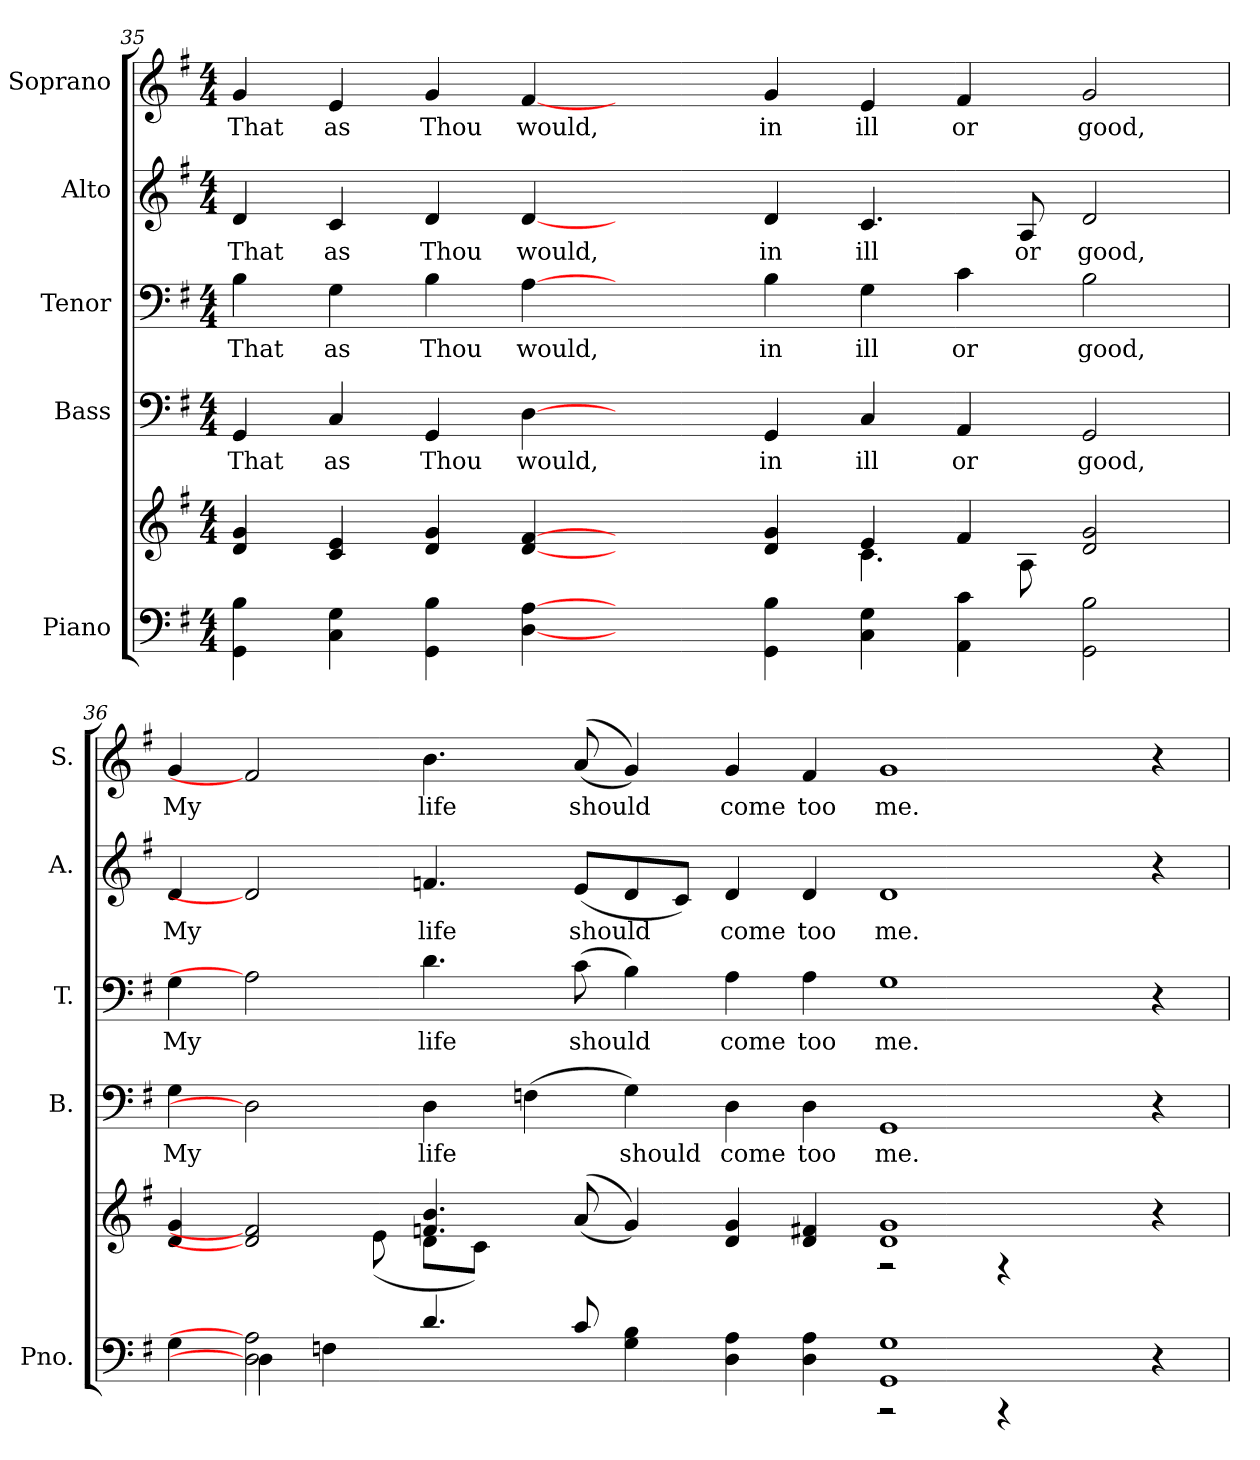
**kern	**kern	**kern	**text	**kern	**text	**kern	**text	**kern	**text
*part5	*part5	*part4	*part4	*part3	*part3	*part2	*part2	*part1	*part1
*staff6	*staff5	*staff4	*staff4	*staff3	*staff3	*staff2	*staff2	*staff1	*staff1
*I"Piano	*	*I"Bass	*	*I"Tenor	*	*I"Alto	*	*I"Soprano	*
*I'Pno.	*	*I'B.	*	*I'T.	*	*I'A.	*	*I'S.	*
!!LO:PB:g=z
*clefF4	*clefG2	*clefF4	*	*clefF4	*	*clefG2	*	*clefG2	*
*k[f#]	*k[f#]	*k[f#]	*	*k[f#]	*	*k[f#]	*	*k[f#]	*
*G:	*G:	*G:	*	*G:	*	*G:	*	*G:	*
*M4/4	*M4/4	*M4/4	*	*M4/4	*	*M4/4	*	*M4/4	*
=35	=35	=35	=35	=35	=35	=35	=35	=35	=35
*	*^	*	*	*	*	*	*	*	*
!	!	!	!	!LO:LY:b:color=#000000	!	!	!	!	!	!
!	!	!	!	!	!	!LO:LY:b:color=#000000	!	!	!	!
!	!	!	!	!	!	!	!	!LO:LY:b:color=#000000	!	!
!	!	!	!	!	!	!	!	!	!	!LO:LY:b:color=#000000
4GGi\ 4Bi	4di/ 4gi	1ryy	4GGi/	That	4Bi\	That	4di/	That	4gi/	That
!	!	!	!	!LO:LY:b:color=#000000	!	!	!	!	!	!
!	!	!	!	!	!	!LO:LY:b:color=#000000	!	!	!	!
!	!	!	!	!	!	!	!	!LO:LY:b:color=#000000	!	!
!	!	!	!	!	!	!	!	!	!	!LO:LY:b:color=#000000
4Ci\ 4Gi	4ci/ 4ei	.	4Ci/	as	4Gi\	as	4ci/	as	4ei/	as
!	!	!	!	!LO:LY:b:color=#000000	!	!	!	!	!	!
!	!	!	!	!	!	!LO:LY:b:color=#000000	!	!	!	!
!	!	!	!	!	!	!	!	!LO:LY:b:color=#000000	!	!
!	!	!	!	!	!	!	!	!	!	!LO:LY:b:color=#000000
4GGi\ 4Bi	4di/ 4gi	.	4GGi/	Thou	4Bi\	Thou	4di/	Thou	4gi/	Thou
!	!	!	!	!LO:LY:b:color=#000000	!	!	!	!	!	!
!	!	!	!	!	!	!LO:LY:b:color=#000000	!	!	!	!
!	!	!	!	!	!	!	!	!LO:LY:b:color=#000000	!	!
!	!	!	!	!	!	!	!	!	!	!LO:LY:b:color=#000000
[4Di\ [4Ai	[4di/ [4f#i	.	[4Di\	would,	[4Ai\	would,	[4di/	would,	[4f#i/	would,
2ryy	2ryy	2ryy	2ryy	.	2ryy	.	2ryy	.	2ryy	.
!	!	!	!	!LO:LY:b:color=#000000	!	!	!	!	!	!
!	!	!	!	!	!	!LO:LY:b:color=#000000	!	!	!	!
!	!	!	!	!	!	!	!	!LO:LY:b:color=#000000	!	!
!	!	!	!	!	!	!	!	!	!	!LO:LY:b:color=#000000
4GGi\ 4Bi	4di/ 4gi	4ryy	4GGi/	in	4Bi\	in	4di/	in	4gi/	in
!	!	!	!	!LO:LY:b:color=#000000	!	!	!	!	!	!
!	!	!	!	!	!	!LO:LY:b:color=#000000	!	!	!	!
!	!	!	!	!	!	!	!	!LO:LY:b:color=#000000	!	!
!	!	!	!	!	!	!	!	!	!	!LO:LY:b:color=#000000
4Ci\ 4Gi	4ei/	4.ci\	4Ci/	ill	4Gi\	ill	4.ci/	ill	4ei/	ill
!	!	!	!	!LO:LY:b:color=#000000	!	!	!	!	!	!
!	!	!	!	!	!	!LO:LY:b:color=#000000	!	!	!	!
!	!	!	!	!	!	!	!	!	!	!LO:LY:b:color=#000000
4AAi\ 4ci	4f#i/	.	4AAi/	or	4ci\	or	.	.	4f#i/	or
!	!	!	!	!	!	!	!	!LO:LY:b:color=#000000	!	!
.	.	8Ai\	.	.	.	.	8Ai/	or	.	.
!	!	!	!	!LO:LY:b:color=#000000	!	!	!	!	!	!
!	!	!	!	!	!	!LO:LY:b:color=#000000	!	!	!	!
!	!	!	!	!	!	!	!	!LO:LY:b:color=#000000	!	!
!	!	!	!	!	!	!	!	!	!	!LO:LY:b:color=#000000
2GGi\ 2Bi	2di/ 2gi	2ryy	2GGi/	good,	2Bi\	good,	2di/	good,	2gi/	good,
!!LO:PB:g=z
=36	=36	=36	=36	=36	=36	=36	=36	=36	=36	=36
*^	*	*	*	*	*	*	*	*	*	*
!	!	!	!	!	!LO:LY:b:color=#000000	!	!	!	!	!	!
!	!	!	!	!	!	!	!LO:LY:b:color=#000000	!	!	!	!
!	!	!	!	!	!	!	!	!	!LO:LY:b:color=#000000	!	!
!	!	!	!	!	!	!	!	!	!	!	!LO:LY:b:color=#000000
4Gi\	4ryy	4di/ 4gi	2ryy	4Gi\	My	4Gi\	My	4di/	My	4gi/	My
2Di\] 2Ai]	4Di\	2di/] 2f#i]	.	2Di\]	.	2Ai\]	.	2di/]	.	2f#i/]	.
.	4Fni\	.	8ryy	.	.	.	.	.	.	.	.
.	.	.	(8ei\	.	.	.	.	.	.	.	.
!	!	!	!	!	!LO:LY:b:color=#000000	!	!	!	!	!	!
!	!	!	!	!	!	!	!LO:LY:b:color=#000000	!	!	!	!
!	!	!	!	!	!	!	!	!	!LO:LY:b:color=#000000	!	!
!	!	!	!	!	!	!	!	!	!	!	!LO:LY:b:color=#000000
4.di/	4ryy	4.fni/ 4.bi	8di\L	4Di\	life	4.di\	life	4.fni/	life	4.bi\	life
.	.	.	8ci\J)	.	.	.	.	.	.	.	.
.	1ryy	.	1ryy	(4Fni\	.	.	.	.	.	.	.
!	!	!	!	!	!	!	!LO:LY:b:color=#000000	!	!	!	!
!	!	!	!	!	!	!	!	!	!LO:LY:b:color=#000000	!	!
!	!	!	!	!	!	!	!	!	!	!	!LO:LY:b:color=#000000
8ci/	.	((8ai/	.	.	.	(8ci\	should	(8ei/L	should	((8ai/	should
!	!	!	!	!	!LO:LY:b:color=#000000	!	!	!	!	!	!
4Gi\ 4Bi	.	4gi/))	.	4Gi\)	should	4Bi\)	.	8di/	.	4gi/))	.
.	.	.	.	.	.	.	.	8ci/J)	.	.	.
!	!	!	!	!	!LO:LY:b:color=#000000	!	!	!	!	!	!
!	!	!	!	!	!	!	!LO:LY:b:color=#000000	!	!	!	!
!	!	!	!	!	!	!	!	!	!LO:LY:b:color=#000000	!	!
!	!	!	!	!	!	!	!	!	!	!	!LO:LY:b:color=#000000
4Di\ 4Ai	.	4di/ 4gi	.	4Di\	come	4Ai\	come	4di/	come	4gi/	come
!	!	!	!	!	!LO:LY:b:color=#000000	!	!	!	!	!	!
!	!	!	!	!	!	!	!LO:LY:b:color=#000000	!	!	!	!
!	!	!	!	!	!	!	!	!	!LO:LY:b:color=#000000	!	!
!	!	!	!	!	!	!	!	!	!	!	!LO:LY:b:color=#000000
4Di\ 4Ai	.	4di/ 4f#Xi	.	4Di\	too	4Ai\	too	4di/	too	4f#i/	too
!	!	!	!	!	!LO:LY:b:color=#000000	!	!	!	!	!	!
!	!	!	!	!	!	!	!LO:LY:b:color=#000000	!	!	!	!
!	!	!	!	!	!	!	!	!	!LO:LY:b:color=#000000	!	!
!	!	!	!	!	!	!	!	!	!	!	!LO:LY:b:color=#000000
1GGi 1Gi	2r	1di 1gi	2r	1GGi	me.	1Gi	me.	1di	me.	1gi	me.
.	4r	.	4r	.	.	.	.	.	.	.	.
.	2ryy	.	2ryy	.	.	.	.	.	.	.	.
4r	.	4r	.	4r	.	4r	.	4r	.	4r	.
*v	*v	*	*	*	*	*	*	*	*	*	*
*	*v	*v	*	*	*	*	*	*	*	*
=	=	=	=	=	=	=	=	=	=
*-	*-	*-	*-	*-	*-	*-	*-	*-	*-
